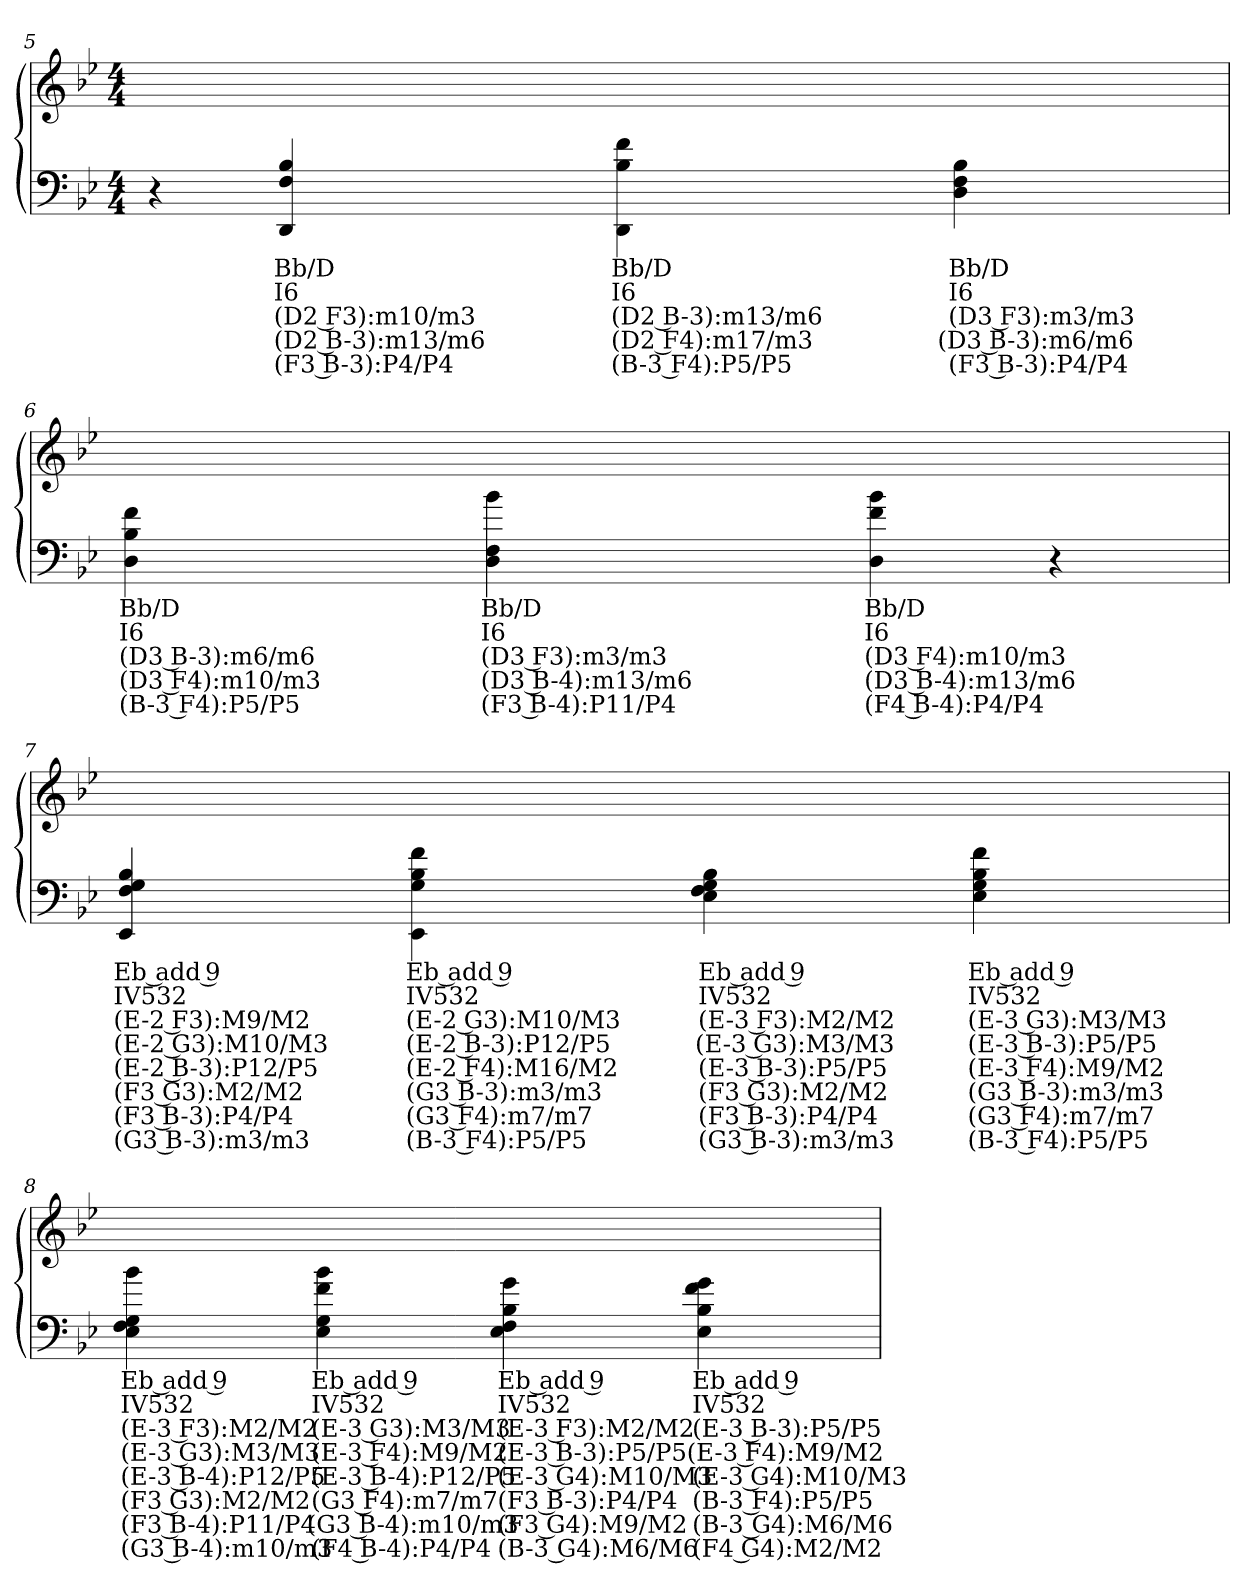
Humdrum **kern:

**kern	**text	**text	**text	**text	**text	**text	**text	**text	**kern
*part2	*part2	*part2	*part2	*part2	*part2	*part2	*part2	*part2	*part1
*staff2	*staff2	*staff2	*staff2	*staff2	*staff2	*staff2	*staff2	*staff2	*staff1
*clefF4	*	*	*	*	*	*	*	*	*clefG2
*k[b-e-]	*	*	*	*	*	*	*	*	*k[b-e-]
*B-:	*	*	*	*	*	*	*	*	*B-:
*M4/4	*	*	*	*	*	*	*	*	*M4/4
=5	=5	=5	=5	=5	=5	=5	=5	=5	=5
4r	.	.	.	.	.	.	.	.	1ryy
4DD 4F 4B-	Bb/D	I6	(D2 F3):m10/m3	(D2 B-3):m13/m6	(F3 B-3):P4/P4	.	.	.	.
4DD 4B- 4f	Bb/D	I6	(D2 B-3):m13/m6	(D2 F4):m17/m3	(B-3 F4):P5/P5	.	.	.	.
4D 4F 4B-	Bb/D	I6	(D3 F3):m3/m3	(D3 B-3):m6/m6	(F3 B-3):P4/P4	.	.	.	.
=6	=6	=6	=6	=6	=6	=6	=6	=6	=6
4D 4B- 4f	Bb/D	I6	(D3 B-3):m6/m6	(D3 F4):m10/m3	(B-3 F4):P5/P5	.	.	.	1ryy
4D 4F 4b-	Bb/D	I6	(D3 F3):m3/m3	(D3 B-4):m13/m6	(F3 B-4):P11/P4	.	.	.	.
4D 4f 4b-	Bb/D	I6	(D3 F4):m10/m3	(D3 B-4):m13/m6	(F4 B-4):P4/P4	.	.	.	.
4r	.	.	.	.	.	.	.	.	.
=7	=7	=7	=7	=7	=7	=7	=7	=7	=7
4EE- 4F 4G 4B-	Eb add 9	IV532	(E-2 F3):M9/M2	(E-2 G3):M10/M3	(E-2 B-3):P12/P5	(F3 G3):M2/M2	(F3 B-3):P4/P4	(G3 B-3):m3/m3	1ryy
4EE- 4G 4B- 4f	Eb add 9	IV532	(E-2 G3):M10/M3	(E-2 B-3):P12/P5	(E-2 F4):M16/M2	(G3 B-3):m3/m3	(G3 F4):m7/m7	(B-3 F4):P5/P5	.
4E- 4F 4G 4B-	Eb add 9	IV532	(E-3 F3):M2/M2	(E-3 G3):M3/M3	(E-3 B-3):P5/P5	(F3 G3):M2/M2	(F3 B-3):P4/P4	(G3 B-3):m3/m3	.
4E- 4G 4B- 4f	Eb add 9	IV532	(E-3 G3):M3/M3	(E-3 B-3):P5/P5	(E-3 F4):M9/M2	(G3 B-3):m3/m3	(G3 F4):m7/m7	(B-3 F4):P5/P5	.
=8	=8	=8	=8	=8	=8	=8	=8	=8	=8
4E- 4F 4G 4b-	Eb add 9	IV532	(E-3 F3):M2/M2	(E-3 G3):M3/M3	(E-3 B-4):P12/P5	(F3 G3):M2/M2	(F3 B-4):P11/P4	(G3 B-4):m10/m3	1ryy
4E- 4G 4f 4b-	Eb add 9	IV532	(E-3 G3):M3/M3	(E-3 F4):M9/M2	(E-3 B-4):P12/P5	(G3 F4):m7/m7	(G3 B-4):m10/m3	(F4 B-4):P4/P4	.
4E- 4F 4B- 4g	Eb add 9	IV532	(E-3 F3):M2/M2	(E-3 B-3):P5/P5	(E-3 G4):M10/M3	(F3 B-3):P4/P4	(F3 G4):M9/M2	(B-3 G4):M6/M6	.
4E- 4B- 4f 4g	Eb add 9	IV532	(E-3 B-3):P5/P5	(E-3 F4):M9/M2	(E-3 G4):M10/M3	(B-3 F4):P5/P5	(B-3 G4):M6/M6	(F4 G4):M2/M2	.
=	=	=	=	=	=	=	=	=	=
*-	*-	*-	*-	*-	*-	*-	*-	*-	*-
